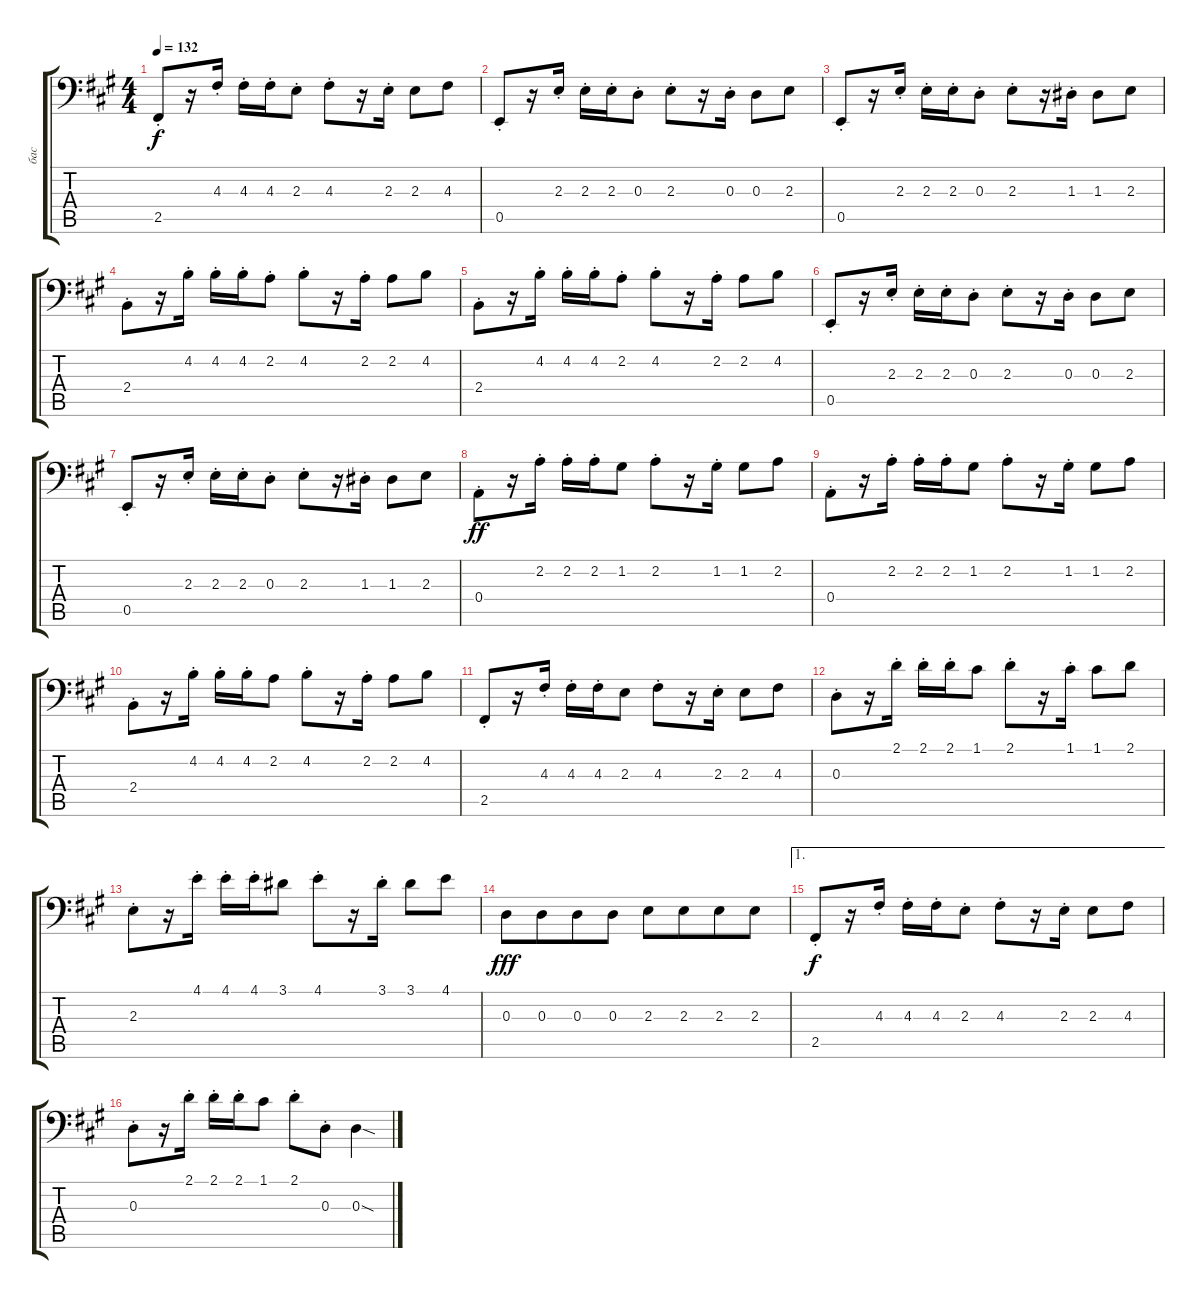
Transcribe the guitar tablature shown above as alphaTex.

\track ("бас" "бас") {instrument electricbassfinger}
\staff {score tabs}
\tuning (C3 G2 D2 A1 E1 B0) {hide}
\ts (4 4)
\tempo 132
\clef f4
\ks f#minor
2.5{st}.8{dy f} r.16 4.3{st}.16 4.3{st}.16 4.3{st}.16 2.3{st}.8 4.3{st}.8 r.16 2.3{st}.16 2.3.8 4.3.8 |
0.5{st}.8 r.16 2.3{st}.16 2.3{st}.16 2.3{st}.16 0.3{st}.8 2.3{st}.8 r.16 0.3{st}.16 0.3.8 2.3.8 |
0.5{st}.8 r.16 2.3{st}.16 2.3{st}.16 2.3{st}.16 0.3{st}.8 2.3{st}.8 r.16 1.3{st}.16 1.3.8 2.3.8 |
2.4{st}.8 r.16 4.2{st}.16 4.2{st}.16 4.2{st}.16 2.2{st}.8 4.2{st}.8 r.16 2.2{st}.16 2.2.8 4.2.8 |
2.4{st}.8 r.16 4.2{st}.16 4.2{st}.16 4.2{st}.16 2.2{st}.8 4.2{st}.8 r.16 2.2{st}.16 2.2.8 4.2.8 |
0.5{st}.8 r.16 2.3{st}.16 2.3{st}.16 2.3{st}.16 0.3{st}.8 2.3{st}.8 r.16 0.3{st}.16 0.3.8 2.3.8 |
0.5{st}.8 r.16 2.3{st}.16 2.3{st}.16 2.3{st}.16 0.3{st}.8 2.3{st}.8 r.16 1.3{st}.16 1.3.8 2.3.8 |
0.4{st}.8{dy ff} r.16 2.2{st}.16 2.2{st}.16 2.2{st}.16 1.2.8 2.2{st}.8 r.16 1.2{st}.16 1.2.8 2.2.8 |
0.4{st}.8 r.16 2.2{st}.16 2.2{st}.16 2.2{st}.16 1.2.8 2.2{st}.8 r.16 1.2{st}.16 1.2.8 2.2.8 |
2.4{st}.8 r.16 4.2{st}.16 4.2{st}.16 4.2{st}.16 2.2.8 4.2{st}.8 r.16 2.2{st}.16 2.2.8 4.2.8 |
2.5{st}.8 r.16 4.3{st}.16 4.3{st}.16 4.3{st}.16 2.3.8 4.3{st}.8 r.16 2.3{st}.16 2.3.8 4.3.8 |
0.3{st}.8 r.16 2.1{st}.16 2.1{st}.16 2.1{st}.16 1.1.8 2.1{st}.8 r.16 1.1{st}.16 1.1.8 2.1.8 |
2.3{st}.8 r.16 4.1{st}.16 4.1{st}.16 4.1{st}.16 3.1.8 4.1{st}.8 r.16 3.1{st}.16 3.1.8 4.1.8 |
0.3.8{dy fff} 0.3.8{beam merge} 0.3.8 0.3.8 2.3.8 2.3.8{beam merge} 2.3.8 2.3.8 |
\ae 1
2.5{st}.8{dy f} r.16 4.3{st}.16 4.3{st}.16 4.3{st}.16 2.3{st}.8 4.3{st}.8 r.16 2.3{st}.16 2.3.8 4.3.8 |
0.3{st}.8 r.16 2.1{st}.16 2.1{st}.16 2.1{st}.16 1.1.8 2.1{st}.8 0.3{st}.8 0.3{sod}.4
